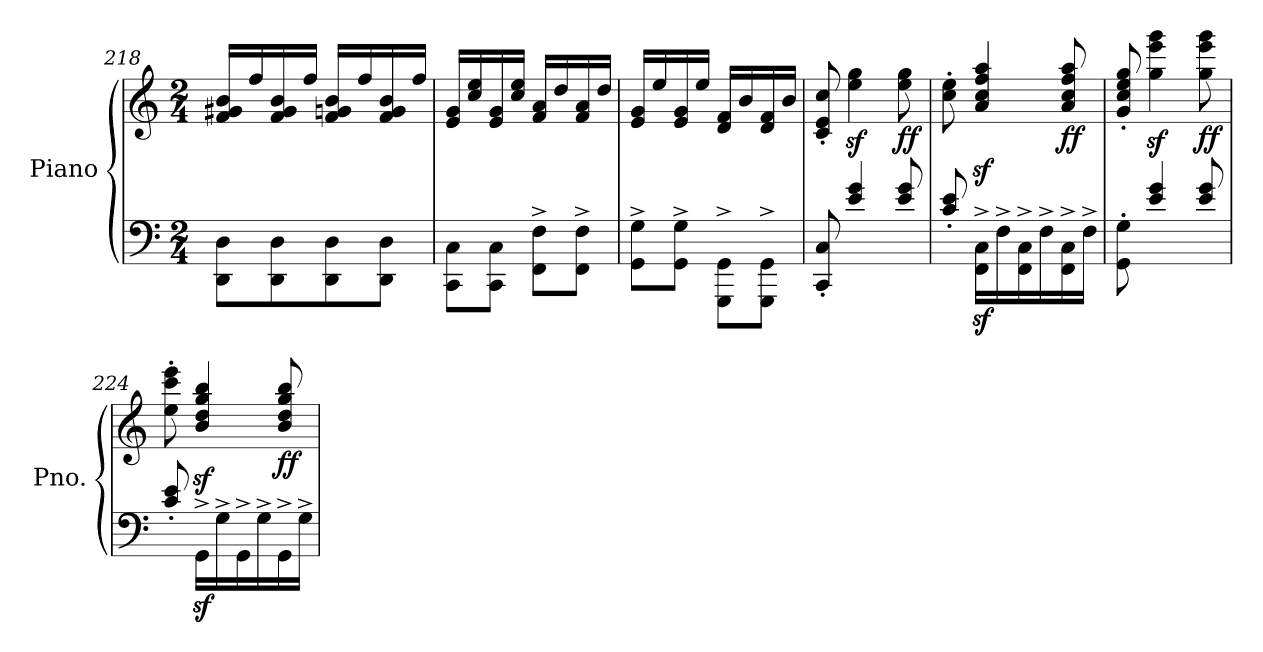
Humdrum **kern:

**kern	**kern	**dynam
*part1	*part1	*part1
*staff2	*staff1	*staff1/2
*I"Piano	*	*
*I'Pno.	*	*
*clefF4	*clefG2	*
*k[]	*k[]	*
*M2/4	*M2/4	*
=218	=218	=218
8DD\ 8D\L	16f/ 16g#X/ 16b/LL	.
.	16ff/	.
8DD\ 8D\	16f/ 16g#/ 16b/	.
.	16ff/JJ	.
8DD\ 8D\	16f/ 16gn/ 16b/LL	.
.	16ff/	.
8DD\ 8D\J	16f/ 16g/ 16b/	.
.	16ff/JJ	.
=219	=219	=219
8CC\ 8C\L	16e/ 16g/LL	.
.	16cc/ 16ee/	.
8CC\ 8C\J	16e/ 16g/	.
.	16cc/ 16ee/JJ	.
8FF\^ 8F\^L	16f/ 16a/LL	.
.	16dd/	.
8FF\^ 8F\^J	16f/ 16a/	.
.	16dd/JJ	.
!!LO:LB:g=z
=220	=220	=220
8GG\^ 8G\^L	16e/ 16g/LL	.
.	16ee/	.
8GG\^ 8G\^J	16e/ 16g/	.
.	16ee/JJ	.
8GGG\^ 8GG\^L	16d/ 16f/LL	.
.	16b/	.
8GGG\^ 8GG\^J	16d/ 16f/	.
.	16b/JJ	.
=221	=221	=221
8CC/' 8C/'	8c/' 8e/' 8cc/'	.
4e/ 4g/	4ee\z< 4gg\z<	.
!	!	!LO:DY:b
8e/ 8g/	8ee\ 8gg\	ff
=222	=222	=222
8c/' 8e/'	8cc\' 8ee\'	.
16FF\z<^ 16C\z<^LL	4a/z< 4cc/z< 4ff/z< 4aa/z<	.
16F^\	.	.
16FF\^ 16C\^	.	.
16F^\	.	.
!	!	!LO:DY:b
16FF\^ 16C\^	8a/ 8cc/ 8ff/ 8aa/	ff
16F^\JJ	.	.
=223	=223	=223
8GG\' 8G\'	8g/' 8cc/' 8ee/' 8gg/'	.
4e/ 4g/	4gg\z< 4eee\z< 4ggg\z<	.
!	!	!LO:DY:b
8e/ 8g/	8gg\ 8eee\ 8ggg\	ff
=224	=224	=224
8c/' 8e/'	8ee\' 8ccc\' 8eee\'	.
16GGz<^\LL	4b/z< 4dd/z< 4gg/z< 4bb/z<	.
16G^\	.	.
16GG^\	.	.
16G^\	.	.
!	!	!LO:DY:b
16GG^\	8b/ 8dd/ 8gg/ 8bb/	ff
16G^\JJ	.	.
=	=	=
*-	*-	*-
